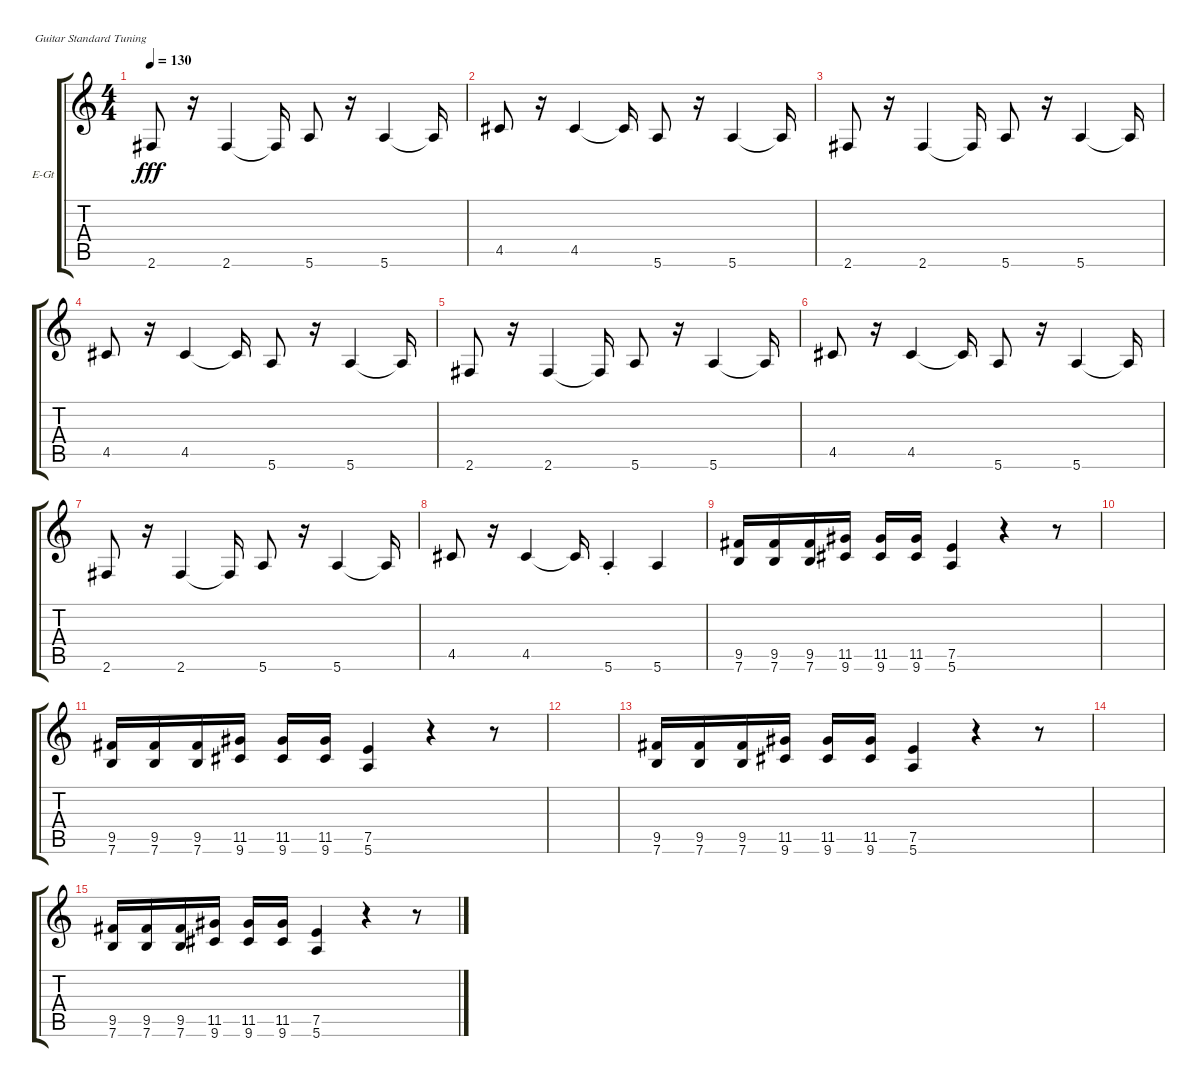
\defaultSystemsLayout 4
\bracketExtendMode groupsimilarinstruments
\firstSystemTrackNameOrientation horizontal
\otherSystemsTrackNameOrientation horizontal
\track ("Cook" "E-Gt") {instrument electricguitarclean}
\staff {score tabs}
\tuning (E4 B3 G3 D3 A2 E2)
\ts (4 4)
\tempo 130
\clef g2
\ks c
2.6.8{dy fff} r.16 2.6.4 2.6{t}.16 5.6.8 r.16 5.6.4 5.6{t}.16 |
4.5.8 r.16 4.5.4 4.5{t}.16 5.6.8 r.16 5.6.4 5.6{t}.16 |
2.6.8 r.16 2.6.4 2.6{t}.16 5.6.8 r.16 5.6.4 5.6{t}.16 |
4.5.8 r.16 4.5.4 4.5{t}.16 5.6.8 r.16 5.6.4 5.6{t}.16 |
2.6.8 r.16 2.6.4 2.6{t}.16 5.6.8 r.16 5.6.4 5.6{t}.16 |
4.5.8 r.16 4.5.4 4.5{t}.16 5.6.8 r.16 5.6.4 5.6{t}.16 |
2.6.8 r.16 2.6.4 2.6{t}.16 5.6.8 r.16 5.6.4 5.6{t}.16 |
4.5.8 r.16 4.5.4 4.5{t}.16 5.6{st}.4 5.6.4 |
(7.6 9.5).16 (7.6 9.5).16 (7.6 9.5).16 (9.6 11.5).16 (9.6 11.5).16 (9.6 11.5).16 (5.6 7.5).4 r.4 r.8 |
|
(7.6 9.5).16 (7.6 9.5).16 (7.6 9.5).16 (9.6 11.5).16 (9.6 11.5).16 (9.6 11.5).16 (5.6 7.5).4 r.4 r.8 |
|
(7.6 9.5).16 (7.6 9.5).16 (7.6 9.5).16 (9.6 11.5).16 (9.6 11.5).16 (9.6 11.5).16 (5.6 7.5).4 r.4 r.8 |
|
(7.6 9.5).16 (7.6 9.5).16 (7.6 9.5).16 (9.6 11.5).16 (9.6 11.5).16 (9.6 11.5).16 (5.6 7.5).4 r.4 r.8
